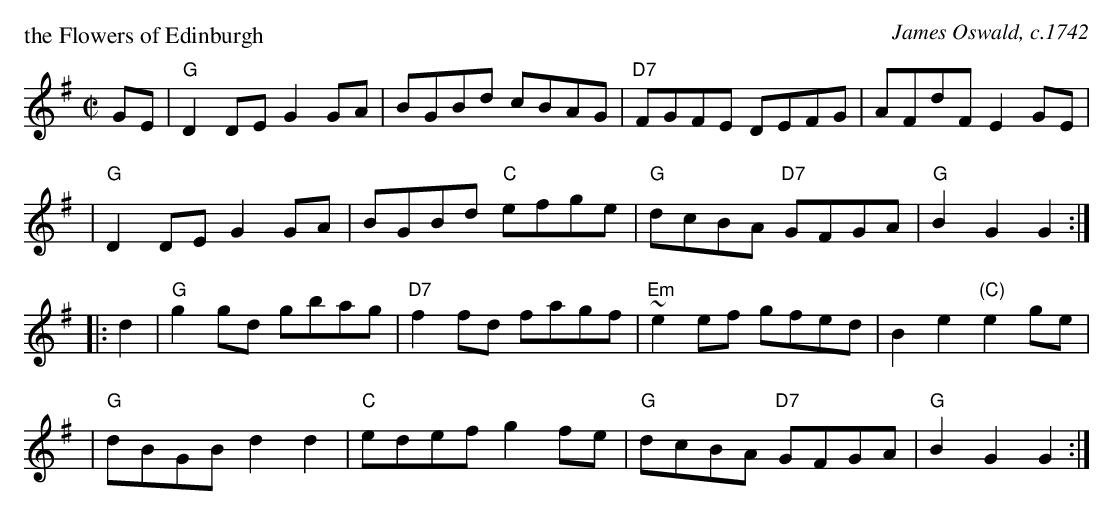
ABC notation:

X:1
P: the Flowers of Edinburgh
C: James Oswald, c.1742
M: C|
L: 1/8
K: G
   GE \
| "G"D2DE G2GA | BGBd cBAG | "D7"FGFE DEFG | AFdF E2GE |
| "G"D2DE G2GA | BGBd "C"efge | "G"dcBA "D7"GFGA | "G"B2G2 G2 :|
|: d2 \
| "G"g2gd gbag | "D7"f2fd fagf | "Em"~e2ef gfed | B2e2 "(C)"e2ge |
| "G"dBGB d2d2 | "C"edef g2fe | "G"dcBA "D7"GFGA | "G"B2G2 G2 :|
